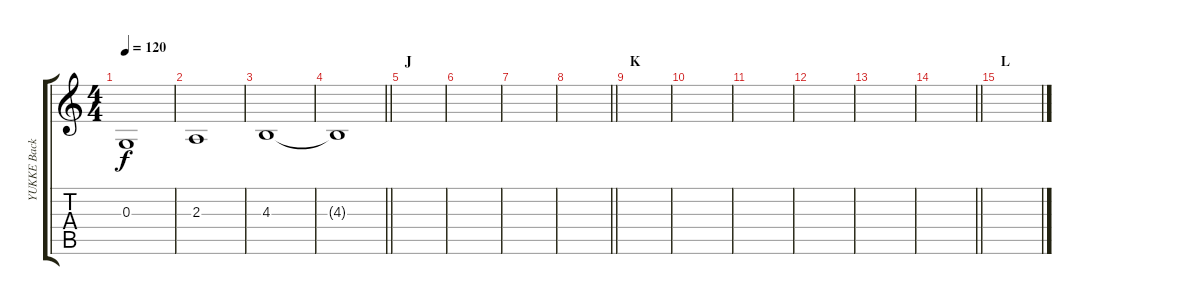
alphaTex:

\track ("YUKKE Background Vocals" "YUKKE Back") {instrument tenorsax}
\staff {score tabs}
\tuning (E4 B3 G3 D3 A2 E2) {hide}
\ts (4 4)
\tempo 120
\clef g2
\ks c
0.3.1{dy f} |
2.3.1 |
4.3.1 |
\barLineRight lightlight
4.3{t}.1 |
\section ("" "J")
|
|
|
\barLineRight lightlight
|
\section ("" "K")
|
|
|
|
|
\barLineRight lightlight
|
\section ("" "L")
